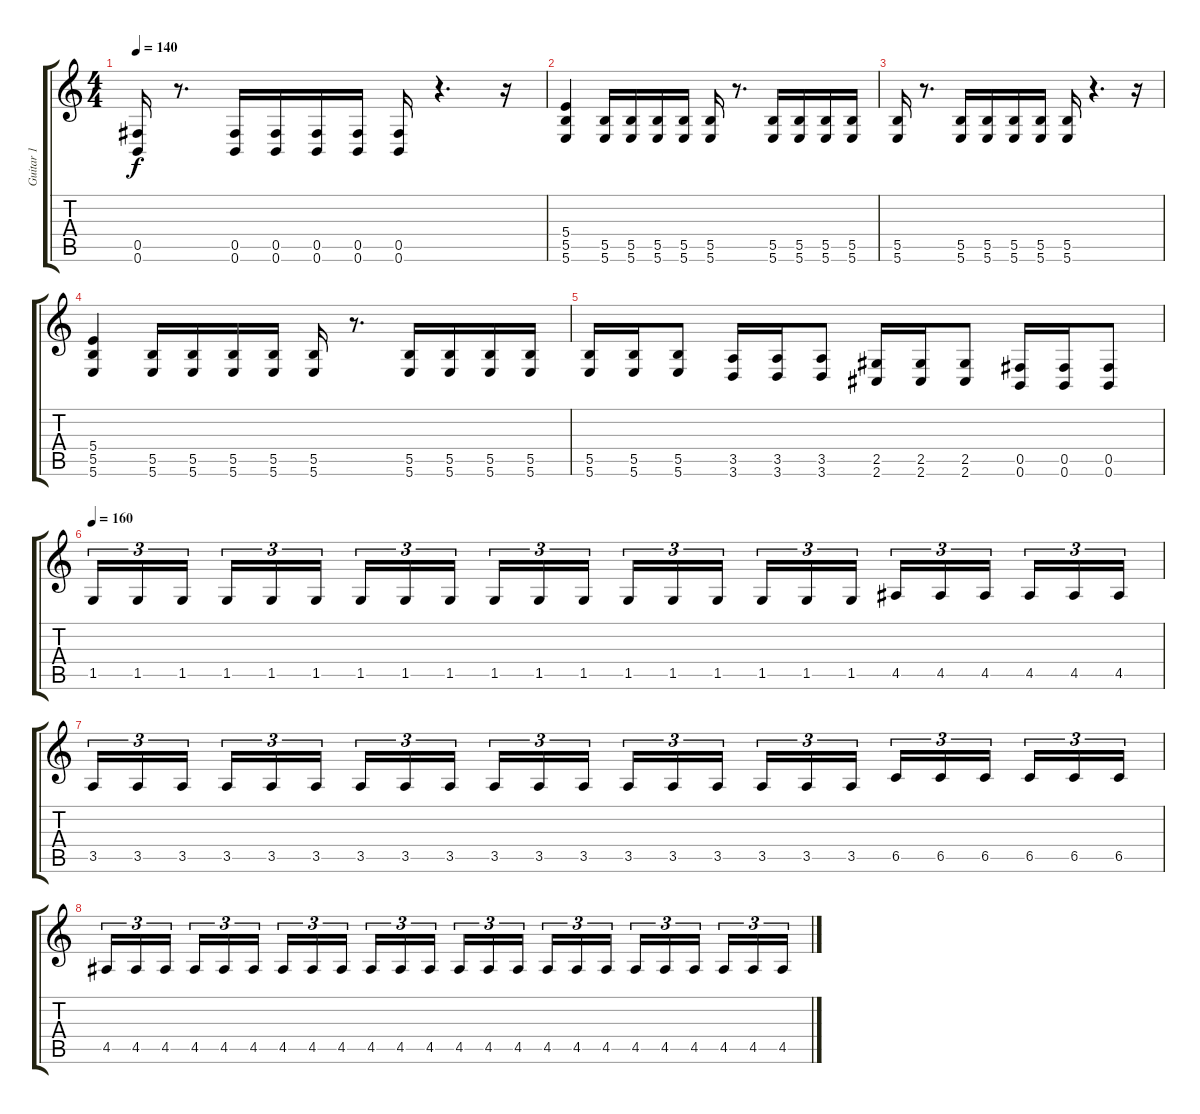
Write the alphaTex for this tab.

\track ("Guitar 1" "Guitar 1") {instrument distortionguitar}
\staff {score tabs}
\tuning (Db4 Ab3 E3 B2 Gb2 B1) {hide}
\ts (4 4)
\tempo 140
\clef g2
\ks c
(0.5 0.6).16{dy f} r.8{d} (0.5 0.6).16 (0.5 0.6).16 (0.5 0.6).16 (0.5 0.6).16 (0.5 0.6).16 r.4{d} r.16 |
(5.4 5.5 5.6).4 (5.5 5.6).16 (5.5 5.6).16 (5.5 5.6).16 (5.5 5.6).16 (5.5 5.6).16 r.8{d} (5.5 5.6).16 (5.5 5.6).16 (5.5 5.6).16 (5.5 5.6).16 |
(5.5 5.6).16 r.8{d} (5.5 5.6).16 (5.5 5.6).16 (5.5 5.6).16 (5.5 5.6).16 (5.5 5.6).16 r.4{d} r.16 |
(5.4 5.5 5.6).4 (5.5 5.6).16 (5.5 5.6).16 (5.5 5.6).16 (5.5 5.6).16 (5.5 5.6).16 r.8{d} (5.5 5.6).16 (5.5 5.6).16 (5.5 5.6).16 (5.5 5.6).16 |
(5.5 5.6).16 (5.5 5.6).16 (5.5 5.6).8 (3.5 3.6).16 (3.5 3.6).16 (3.5 3.6).8 (2.5 2.6).16 (2.5 2.6).16 (2.5 2.6).8 (0.5 0.6).16 (0.5 0.6).16 (0.5 0.6).8 |
\tempo 160
1.5.16{tu (3 2)} 1.5.16{tu (3 2)} 1.5.16{tu (3 2) beam splitsecondary} 1.5.16{tu (3 2)} 1.5.16{tu (3 2)} 1.5.16{tu (3 2)} 1.5.16{tu (3 2)} 1.5.16{tu (3 2)} 1.5.16{tu (3 2) beam splitsecondary} 1.5.16{tu (3 2)} 1.5.16{tu (3 2)} 1.5.16{tu (3 2)} 1.5.16{tu (3 2)} 1.5.16{tu (3 2)} 1.5.16{tu (3 2) beam splitsecondary} 1.5.16{tu (3 2)} 1.5.16{tu (3 2)} 1.5.16{tu (3 2)} 4.5.16{tu (3 2)} 4.5.16{tu (3 2)} 4.5.16{tu (3 2) beam splitsecondary} 4.5.16{tu (3 2)} 4.5.16{tu (3 2)} 4.5.16{tu (3 2)} |
3.5.16{tu (3 2)} 3.5.16{tu (3 2)} 3.5.16{tu (3 2) beam splitsecondary} 3.5.16{tu (3 2)} 3.5.16{tu (3 2)} 3.5.16{tu (3 2)} 3.5.16{tu (3 2)} 3.5.16{tu (3 2)} 3.5.16{tu (3 2) beam splitsecondary} 3.5.16{tu (3 2)} 3.5.16{tu (3 2)} 3.5.16{tu (3 2)} 3.5.16{tu (3 2)} 3.5.16{tu (3 2)} 3.5.16{tu (3 2) beam splitsecondary} 3.5.16{tu (3 2)} 3.5.16{tu (3 2)} 3.5.16{tu (3 2)} 6.5.16{tu (3 2)} 6.5.16{tu (3 2)} 6.5.16{tu (3 2) beam splitsecondary} 6.5.16{tu (3 2)} 6.5.16{tu (3 2)} 6.5.16{tu (3 2)} |
4.5.16{tu (3 2)} 4.5.16{tu (3 2)} 4.5.16{tu (3 2) beam splitsecondary} 4.5.16{tu (3 2)} 4.5.16{tu (3 2)} 4.5.16{tu (3 2)} 4.5.16{tu (3 2)} 4.5.16{tu (3 2)} 4.5.16{tu (3 2) beam splitsecondary} 4.5.16{tu (3 2)} 4.5.16{tu (3 2)} 4.5.16{tu (3 2)} 4.5.16{tu (3 2)} 4.5.16{tu (3 2)} 4.5.16{tu (3 2) beam splitsecondary} 4.5.16{tu (3 2)} 4.5.16{tu (3 2)} 4.5.16{tu (3 2)} 4.5.16{tu (3 2)} 4.5.16{tu (3 2)} 4.5.16{tu (3 2) beam splitsecondary} 4.5.16{tu (3 2)} 4.5.16{tu (3 2)} 4.5.16{tu (3 2)}
